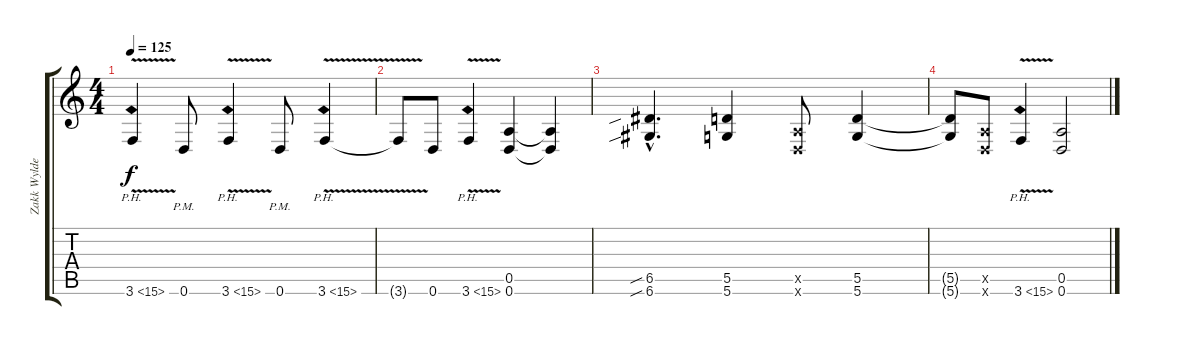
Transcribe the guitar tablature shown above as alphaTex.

\track ("Zakk Wylde (Rhythm Guitar)" "Zakk Wylde") {instrument distortionguitar}
\staff {score tabs}
\tuning (E4 B3 G3 D3 A2 D2) {hide}
\ts (4 4)
\tempo 125
\clef g2
\ks c
3.6{ph 12 v}.4{dy f} 0.6{pm}.8 3.6{ph 12 v}.4 0.6{pm}.8 3.6{ph 12 v}.4 |
3.6{t}.8 0.6.8 3.6{ph 12 v}.4 (0.5 0.6).4 (0.5{t} 0.6{t}).4 |
(6.5{sib hac} 6.6{sib hac}).4{d} (5.5 5.6).4 (0.5{x} 0.6{x}).8 (5.5 5.6).4 |
(5.5{t} 5.6{t}).8 (0.5{x} 0.6{x}).8 3.6{ph 12 v}.4 (0.5 0.6).2
